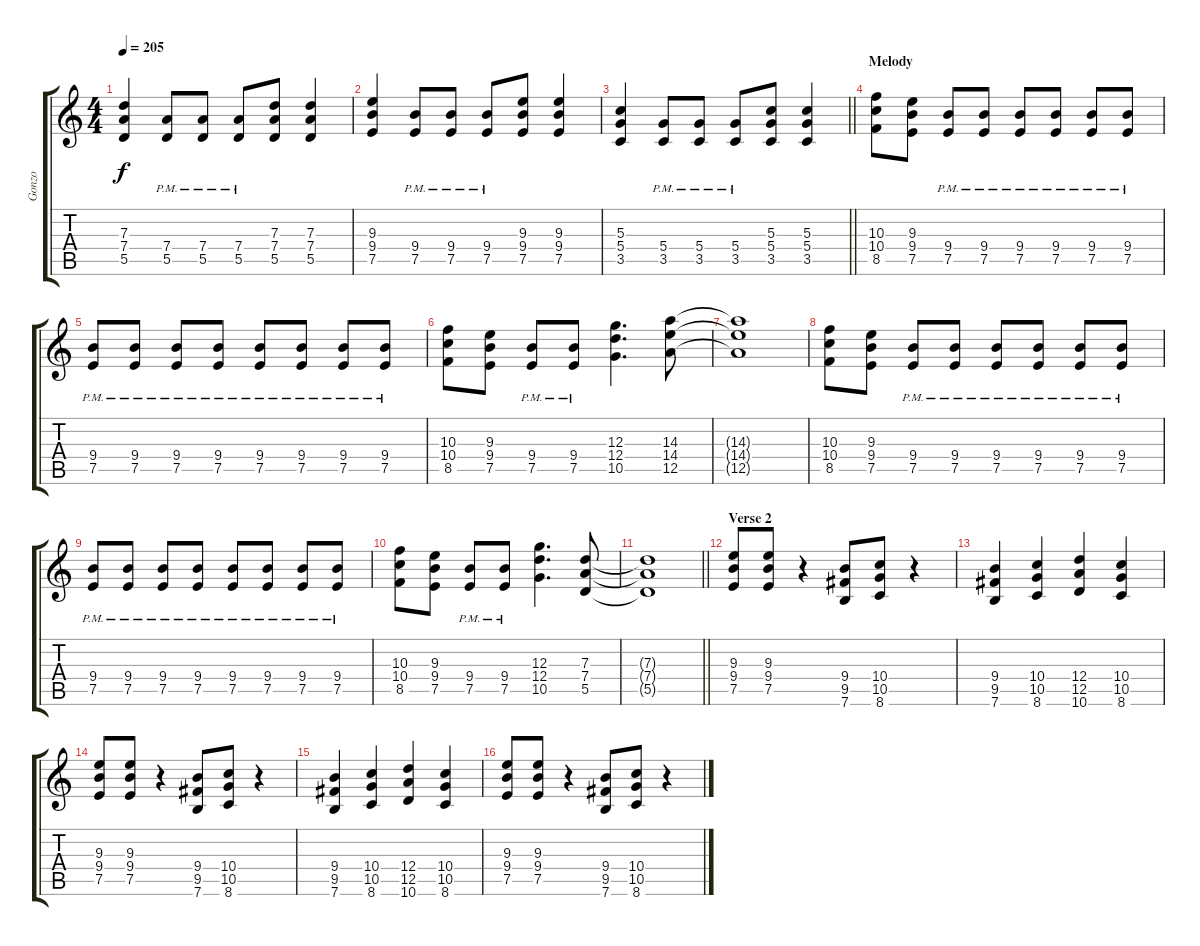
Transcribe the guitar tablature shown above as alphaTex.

\track ("Gonzo" "Gonzo") {instrument distortionguitar}
\staff {score tabs}
\tuning (E4 B3 G3 D3 A2 E2) {hide}
\ts (4 4)
\tempo 205
\clef g2
\ks c
(7.3 7.4 5.5).4{dy f} (7.4{pm} 5.5{pm}).8 (7.4{pm} 5.5{pm}).8 (7.4{pm} 5.5{pm}).8 (7.3 7.4 5.5).8 (7.3 7.4 5.5).4 |
(9.3 9.4 7.5).4 (9.4{pm} 7.5{pm}).8 (9.4{pm} 7.5{pm}).8 (9.4{pm} 7.5{pm}).8 (9.3 9.4 7.5).8 (9.3 9.4 7.5).4 |
\barLineRight lightlight
(5.3 5.4 3.5).4 (5.4{pm} 3.5{pm}).8 (5.4{pm} 3.5{pm}).8 (5.4{pm} 3.5{pm}).8 (5.3 5.4 3.5).8 (5.3 5.4 3.5).4 |
\section ("" "Melody")
(10.3 10.4 8.5).8 (9.3 9.4 7.5).8 (9.4{pm} 7.5).8 (9.4{pm} 7.5{pm}).8 (9.4{pm} 7.5{pm}).8 (9.4{pm} 7.5{pm}).8 (9.4{pm} 7.5{pm}).8 (9.4{pm} 7.5{pm}).8 |
(9.4{pm} 7.5{pm}).8 (9.4{pm} 7.5{pm}).8 (9.4{pm} 7.5{pm}).8 (9.4{pm} 7.5{pm}).8 (9.4{pm} 7.5{pm}).8 (9.4{pm} 7.5{pm}).8 (9.4{pm} 7.5{pm}).8 (9.4{pm} 7.5{pm}).8 |
(10.3 10.4 8.5).8 (9.3 9.4 7.5).8 (9.4{pm} 7.5{pm}).8 (9.4{pm} 7.5{pm}).8 (12.3 12.4 10.5).4{d} (14.3 14.4 12.5).8 |
(14.3{t} 14.4{t} 12.5{t}).1 |
(10.3 10.4 8.5).8 (9.3 9.4 7.5).8 (9.4{pm} 7.5{pm}).8 (9.4{pm} 7.5{pm}).8 (9.4{pm} 7.5{pm}).8 (9.4{pm} 7.5{pm}).8 (9.4{pm} 7.5{pm}).8 (9.4{pm} 7.5{pm}).8 |
(9.4{pm} 7.5{pm}).8 (9.4{pm} 7.5{pm}).8 (9.4{pm} 7.5{pm}).8 (9.4{pm} 7.5{pm}).8 (9.4{pm} 7.5{pm}).8 (9.4{pm} 7.5{pm}).8 (9.4{pm} 7.5{pm}).8 (9.4{pm} 7.5{pm}).8 |
(10.3 10.4 8.5).8 (9.3 9.4 7.5).8 (9.4{pm} 7.5{pm}).8 (9.4{pm} 7.5{pm}).8 (12.3 12.4 10.5).4{d} (7.3 7.4 5.5).8 |
\barLineRight lightlight
(7.3{t} 7.4{t} 5.5{t}).1 |
\section ("" "Verse 2")
(9.3 9.4 7.5).8 (9.3 9.4 7.5).8 r.4 (9.4 9.5 7.6).8 (10.4 10.5 8.6).8 r.4 |
(9.4 9.5 7.6).4 (10.4 10.5 8.6).4 (12.4 12.5 10.6).4 (10.4 10.5 8.6).4 |
(9.3 9.4 7.5).8 (9.3 9.4 7.5).8 r.4 (9.4 9.5 7.6).8 (10.4 10.5 8.6).8 r.4 |
(9.4 9.5 7.6).4 (10.4 10.5 8.6).4 (12.4 12.5 10.6).4 (10.4 10.5 8.6).4 |
(9.3 9.4 7.5).8 (9.3 9.4 7.5).8 r.4 (9.4 9.5 7.6).8 (10.4 10.5 8.6).8 r.4
